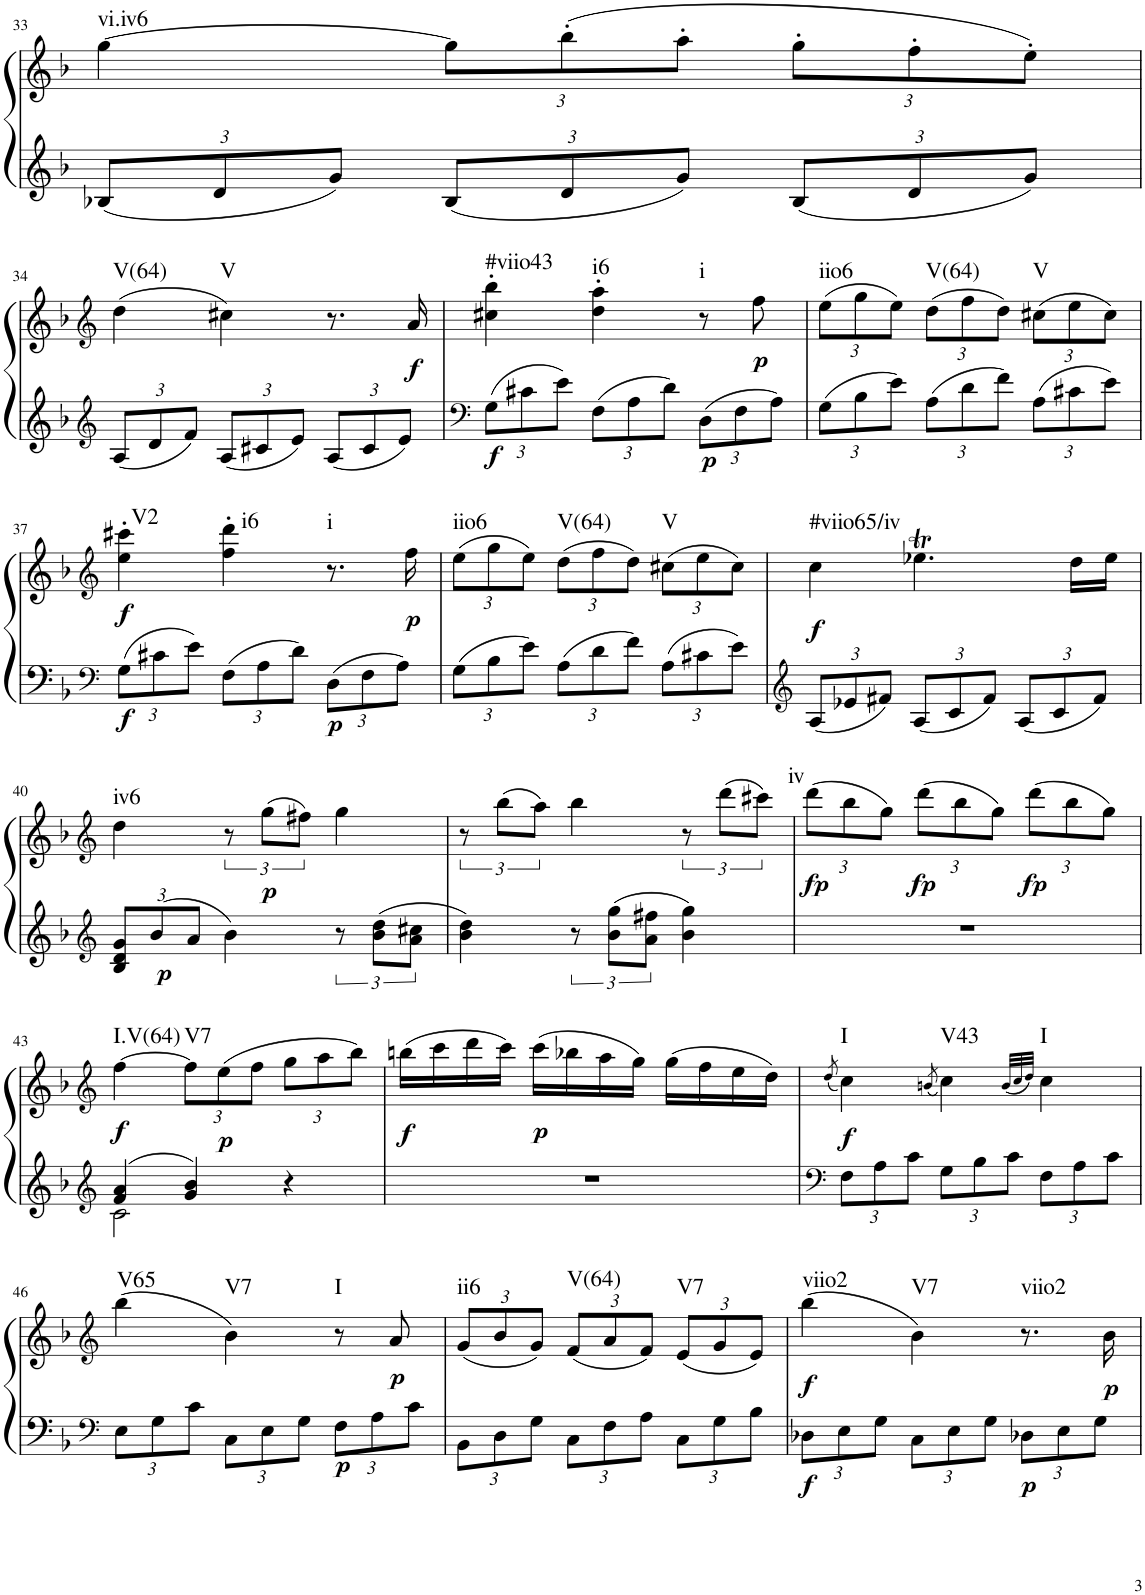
**kern	**kern	**dynam	**harte
*part1	*part1	*part1	*part1
*staff2	*staff1	*staff1/2	*
*I"Klavier linke Hand	*	*	*
!!LO:PB:g=z
*clefG2	*clefG2	*	*
*k[b-]	*k[b-]	*	*
*M3/4	*M3/4	*	*
*Xbrackettup	*	*	*
=33	=33	=33	=33
!	!	!	!LO:H:kt=vi.iv6
12B-X/L	[4gg\	.	N
12d/	.	.	.
12g/J	.	.	.
*	*Xbrackettup	*	*
12B-/L	12gg\L]	.	.
12d/	(12bb-'\	.	.
12g/J	12aa'\J	.	.
12B-/L	12gg'\L	.	.
12d/	12ff'\	.	.
12g/J	12ee'\J)	.	.
!!LO:LB:g=z
=34	=34	=34	=34
*clefG2	*clefG2	*	*
!	!	!	!LO:H:kt=V(64)
12A/L	(4dd\	.	N
12d/	.	.	.
12f/J	.	.	.
!	!	!	!LO:H:kt=V
12A/L	4cc#X\)	.	N
12c#X/	.	.	.
12e/J	.	.	.
12A/L	8.r	.	.
12c#/	.	.	.
12e/J	.	.	.
!	!	!LO:DY:b	!
.	16a/	f	.
=35	=35	=35	=35
*clefF4	*	*	*
!	!	!LO:DY:b=2	!LO:H:kt=#viio43
12G\L	4cc#X\' 4bb-\'	f	N
12c#X\	.	.	.
12e\J	.	.	.
!	!	!	!LO:H:kt=i6
12F\L	4dd\' 4aa\'	.	N
12A\	.	.	.
12d\J	.	.	.
!	!	!LO:DY:b=2	!LO:H:kt=i
12D\L	8r	p	N
12F\	.	.	.
!	!	!LO:DY:b	!
.	8ff\	p	.
12A\J	.	.	.
=36	=36	=36	=36
!	!	!	!LO:H:kt=iio6
12G\L	(12ee\L	.	N
12B-\	12gg\	.	.
12e\J	12ee\J)	.	.
!	!	!	!LO:H:kt=V(64)
12A\L	(12dd\L	.	N
12d\	12ff\	.	.
12f\J	12dd\J)	.	.
!	!	!	!LO:H:kt=V
12A\L	(12cc#X\L	.	N
12c#X\	12ee\	.	.
12e\J	12cc#\J)	.	.
!!LO:LB:g=z
=37	=37	=37	=37
*clefF4	*clefG2	*	*
!	!	!LO:DY:b=2	!
!	!	!LO:DY:n=1:b	!LO:H:kt=V2
12G\L	4ee\' 4ccc#X\'	f f	N
12c#X\	.	.	.
12e\J	.	.	.
!	!	!	!LO:H:kt=i6
12F\L	4ff\' 4ddd\'	.	N
12A\	.	.	.
12d\J	.	.	.
!	!	!LO:DY:n=2:b=2	!LO:H:kt=i
12D\L	8.r	p	N
12F\	.	.	.
12A\J	.	.	.
!	!	!LO:DY:n=3:b	!
.	16ff\	p	.
=38	=38	=38	=38
!	!	!	!LO:H:kt=iio6
12G\L	(12ee\L	.	N
12B-\	12gg\	.	.
12e\J	12ee\J)	.	.
!	!	!	!LO:H:kt=V(64)
12A\L	(12dd\L	.	N
12d\	12ff\	.	.
12f\J	12dd\J)	.	.
!	!	!	!LO:H:kt=V
12A\L	(12cc#X\L	.	N
12c#X\	12ee\	.	.
12e\J	12cc#\J)	.	.
=39	=39	=39	=39
*clefG2	*	*	*
!	!	!LO:DY:b	!LO:H:kt=#viio65/iv
12A/L	4cc\	f	N
12e-X/	.	.	.
12f#X/J	.	.	.
12A/L	4.ee-XT\	.	.
12c/	.	.	.
12f#/J	.	.	.
12A/L	.	.	.
12c/	.	.	.
.	16dd\LL	.	.
12f#/J	.	.	.
.	16ee-\JJ	.	.
!!LO:LB:g=z
=40	=40	=40	=40
*clefG2	*clefG2	*	*
!	!	!	!LO:H:kt=iv6
12B-/ 12d/ 12g/L	4dd\	.	N
!	!	!LO:DY:b=2	!
12b-/	.	p	.
12a/J	.	.	.
*	*brackettup	*	*
4b-\	12r	.	.
!	!	!LO:DY:b	!
.	(12gg\L	p	.
.	12ff#X\J)	.	.
*brackettup	*	*	*
12r	4gg\	.	.
12b-\ 12dd\L	.	.	.
12a\ 12cc#X\J	.	.	.
=41	=41	=41	=41
4b-\ 4dd\	12r	.	.
.	(12bb-\L	.	.
.	12aa\J)	.	.
12r	4bb-\	.	.
12b-\ 12gg\L	.	.	.
12a\ 12ff#X\J	.	.	.
4b-\ 4gg\	12r	.	.
.	(12ddd\L	.	.
.	12ccc#X\J)	.	.
=42	=42	=42	=42
*	*Xbrackettup	*	*
!	!	!LO:DY:b	!LO:H:kt=iv
2.r	(12ddd\L	fp	N
.	12bb-\	.	.
.	12gg\J)	.	.
!	!	!LO:DY:b	!
.	(12ddd\L	fp	.
.	12bb-\	.	.
.	12gg\J)	.	.
!	!	!LO:DY:b	!
.	(12ddd\L	fp	.
.	12bb-\	.	.
.	12gg\J)	.	.
!!LO:LB:g=z
=43	=43	=43	=43
*clefG2	*clefG2	*	*
*^	*	*	*
!	!	!	!LO:DY:b	!LO:H:kt=I.V(64)
4f/ 4a/	2c\	[4ff\	f	N
!	!	!	!	!LO:H:kt=V7
4g/ 4b-/	.	12ff\L]	.	N
!	!	!	!LO:DY:b	!
.	.	(12ee\	p	.
.	.	12ff\J	.	.
4r	4ryy	12gg\L	.	.
.	.	12aa\	.	.
.	.	12bb-\J)	.	.
*v	*v	*	*	*
=44	=44	=44	=44
!	!	!LO:DY:b	!
2.r	(16bbn\LL	f	.
.	16ccc\	.	.
.	16ddd\	.	.
.	16ccc\JJ)	.	.
!	!	!LO:DY:b	!
.	(16ccc\LL	p	.
.	16bb-X\	.	.
.	16aa\	.	.
.	16gg\JJ)	.	.
.	(16gg\LL	.	.
.	16ff\	.	.
.	16ee\	.	.
.	16dd\JJ)	.	.
=45	=45	=45	=45
*clefF4	*	*	*
.	(8qdd/	.	.
*Xbrackettup	*	*	*
!	!	!LO:DY:b	!LO:H:kt=I
12F\L	4cc\)	f	N
12A\	.	.	.
12c\J	.	.	.
.	(8qbn/	.	.
!	!	!	!LO:H:kt=V43
12G\L	4cc\)	.	N
12B-\	.	.	.
12c\J	.	.	.
.	(32qb/LLL	.	.
.	32qcc/	.	.
.	32qdd/JJJ)	.	.
!	!	!	!LO:H:kt=I
12F\L	4cc\	.	N
12A\	.	.	.
12c\J	.	.	.
!!LO:LB:g=z
=46	=46	=46	=46
*clefF4	*clefG2	*	*
!	!	!	!LO:H:kt=V65
12E\L	(4bb-\	.	N
12G\	.	.	.
12c\J	.	.	.
!	!	!	!LO:H:kt=V7
12C\L	4b-\)	.	N
12E\	.	.	.
12G\J	.	.	.
!	!	!LO:DY:b=2	!LO:H:kt=I
12F\L	8r	p	N
12A\	.	.	.
!	!	!LO:DY:b	!
.	8a/	p	.
12c\J	.	.	.
=47	=47	=47	=47
!	!	!	!LO:H:kt=ii6
12BB-\L	(12g/L	.	N
12D\	12b-/	.	.
12G\J	12g/J)	.	.
!	!	!	!LO:H:kt=V(64)
12C\L	(12f/L	.	N
12F\	12a/	.	.
12A\J	12f/J)	.	.
!	!	!	!LO:H:kt=V7
12C\L	(12e/L	.	N
12G\	12g/	.	.
12B-\J	12e/J)	.	.
=48	=48	=48	=48
!	!	!LO:DY:b=2	!
!	!	!LO:DY:n=1:b	!LO:H:kt=viio2
12D-X\L	(4bb-\	f f	N
12E\	.	.	.
12G\J	.	.	.
!	!	!	!LO:H:kt=V7
12C\L	4b-\)	.	N
12E\	.	.	.
12G\J	.	.	.
!	!	!LO:DY:n=2:b=2	!LO:H:kt=viio2
12D-X\L	8.r	p	N
12E\	.	.	.
12G\J	.	.	.
!	!	!LO:DY:n=3:b	!
.	16b-\	p	.
=	=	=	=
*-	*-	*-	*-
